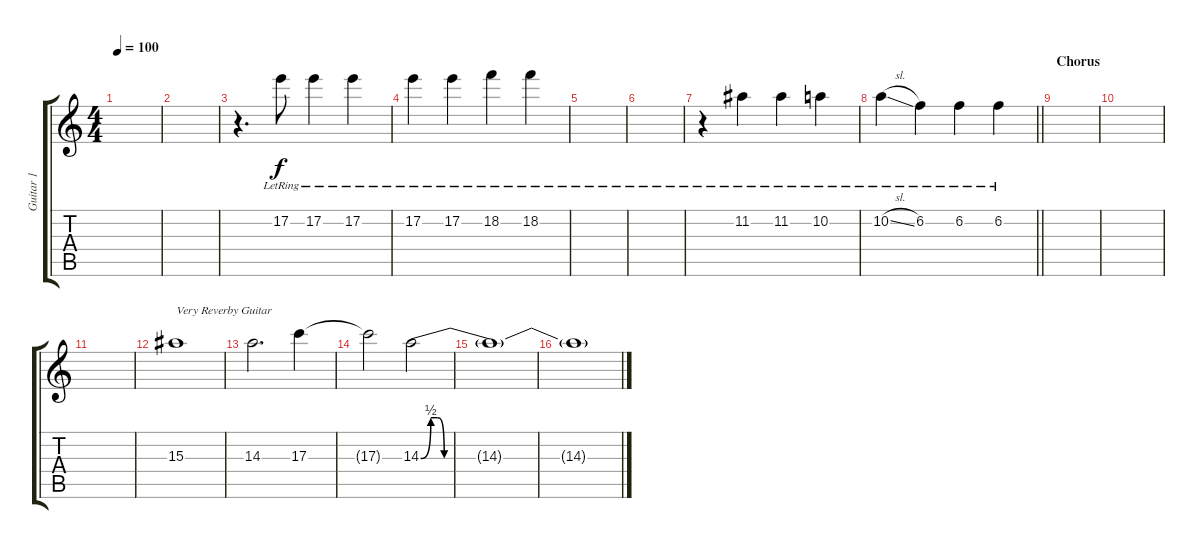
\track ("Guitar 1" "Guitar 1") {instrument acousticguitarnylon}
\staff {score tabs}
\tuning (E4 B3 G3 D3 A2 E2) {hide}
\ts (4 4)
\tempo 100
\clef g2
\ks c
|
|
r.4{d} 17.2{lr}.8 17.2{lr}.4 17.2{lr}.4 |
17.2{lr}.4 17.2{lr}.4 18.2{lr}.4 18.2{lr}.4 |
|
|
r.4 11.2{lr}.4 11.2{lr}.4 10.2{lr}.4 |
\barLineRight lightlight
10.2{sl lr}.4 6.2{lr}.4 6.2{lr}.4 6.2{lr}.4 |
\section ("" "Chorus")
|
|
|
15.3.1{txt "Very Reverby Guitar" volume 13 instrument overdrivenguitar} |
14.3.2{d} 17.3.4 |
17.3{t}.2 14.3{be (custom 0 0 3 2 5 2 7 0 60 0)}.2 |
14.3{t}.1 |
14.3{t}.1{volume 0}
